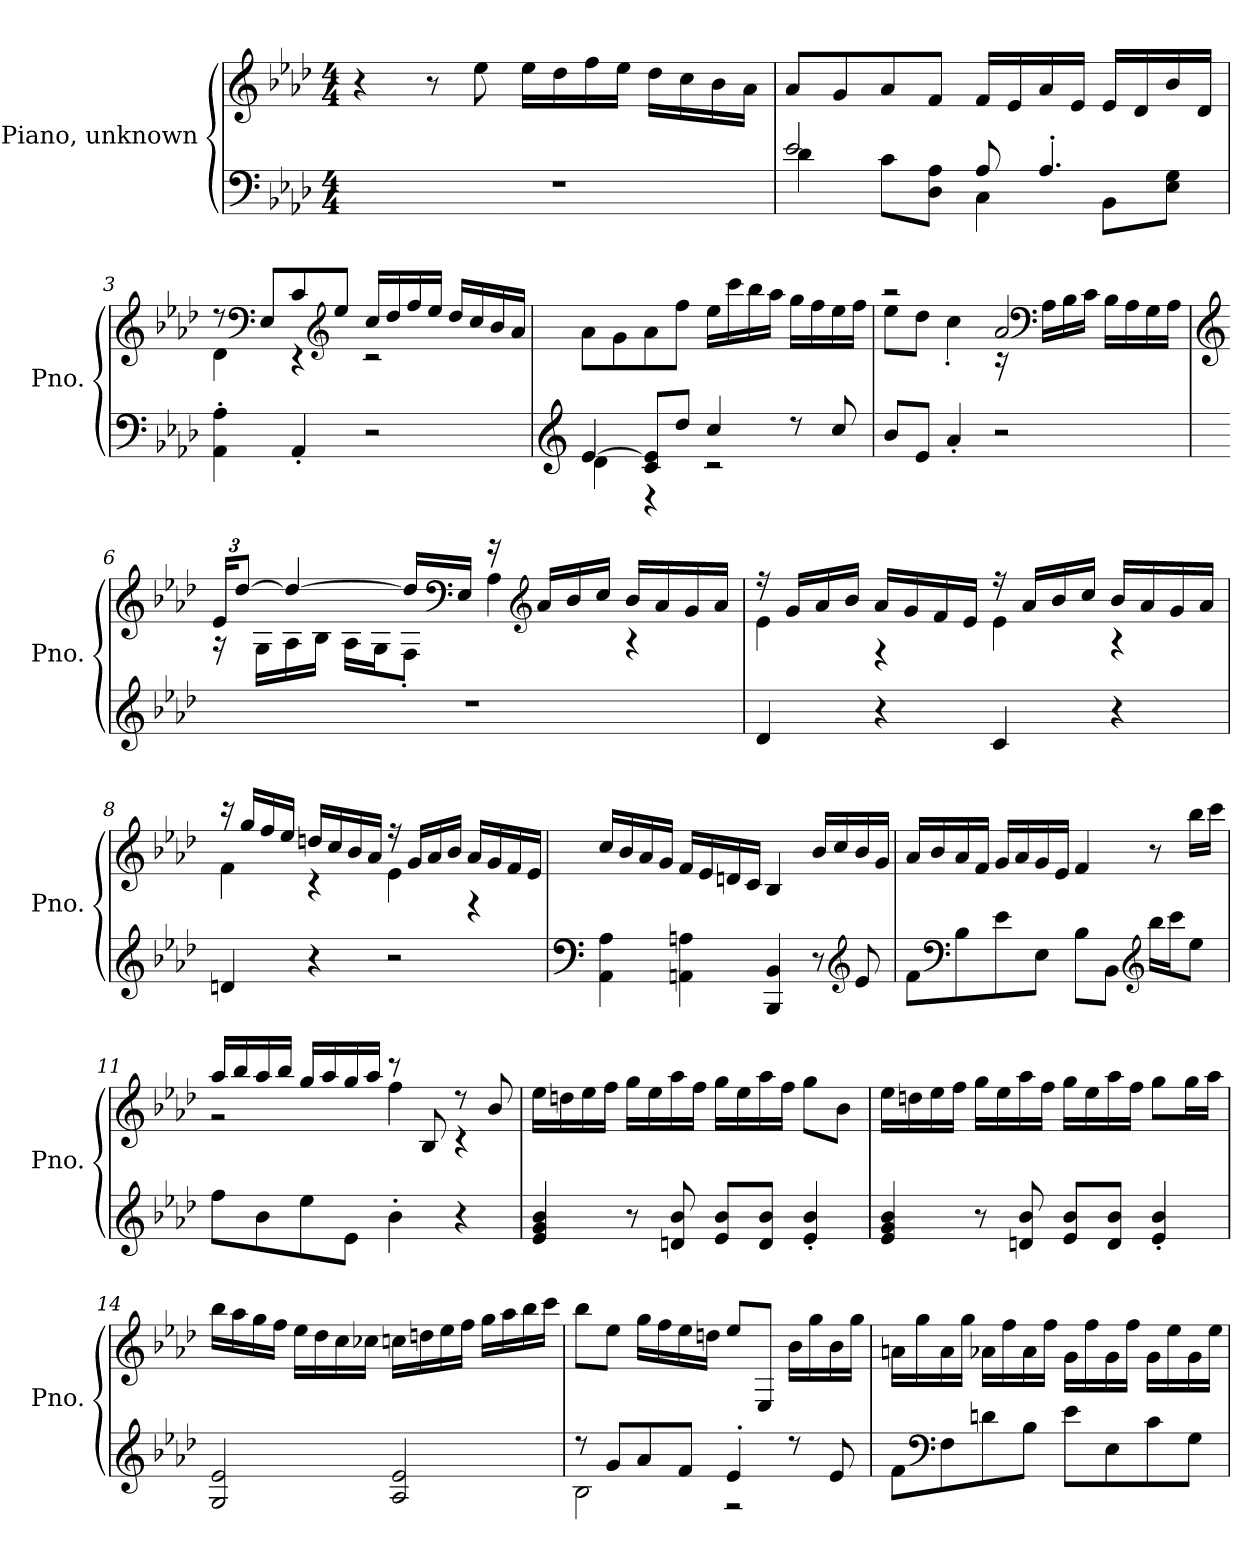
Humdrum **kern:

**kern	**kern
*part1	*part1
*staff2	*staff1
*I"Piano, unknown	*
*I'Pno.	*
*clefF4	*clefG2
*k[b-e-a-d-]	*k[b-e-a-d-]
*M4/4	*M4/4
*MM120	*MM120
=1	=1
1r	4r
.	8r
.	8ee-\
.	16ee-\LL
.	16dd-\
.	16ff\
.	16ee-\JJ
.	16dd-\LL
.	16cc\
.	16b-\
.	16a-\JJ
=2	=2
*^	*
2e-/	4d-\	8a-/L
.	.	8g/
.	8c\L	8a-/
.	8D-\ 8A-\J	8f/J
8A-/	4C\	16f/LL
.	.	16e-/
4.A-'/	.	16a-/
.	.	16e-/JJ
.	8BB-\L	16e-/LL
.	.	16d-/
.	8E-\ 8G\J	16b-/
.	.	16d-/JJ
*v	*v	*
=3	=3
*	*^
4AA-\' 4A-\'	8r	4d-\
*	*clefF4	*
.	8E-/L	.
4AA-'/	8c/	4r
*	*clefG2	*
.	8ee-/J	.
2r	16cc/LL	2r
.	16dd-/	.
.	16ff/	.
.	16ee-/JJ	.
.	16dd-/LL	.
.	16cc/	.
.	16b-/	.
.	16a-/JJ	.
*	*v	*v
!!LO:LB:g=z
=4	=4
*clefG2	*
*^	*
[4e-/	4d-\	8a-\L
.	.	8g\
8c/ 8e-/]L	4r	8a-\
8dd-/J	.	8ff\J
4cc/	2r	16ee-\LL
.	.	16ccc\
.	.	16bb-\
.	.	16aa-\JJ
8r	.	16gg\LL
.	.	16ff\
8cc/	.	16ee-\
.	.	16ff\JJ
*v	*v	*
=5	=5
*	*^
8b-/L	2r	8ee-\L
8e-/J	.	8dd-\J
4a-'/	.	4cc'\
2r	2a-/	16r
*	*clefF4	*
.	.	16A-\LL
.	.	16B-\
.	.	16c\JJ
.	.	16B-\LL
.	.	16A-\
.	.	16G\
.	.	16A-\JJ
!!LO:LB:g=z	!!
=6	=6	=6
*	*clefG2	*
*	*Xbrackettup	*
1r	24e-/KL	16r
.	[12dd-/J	.
.	.	16G\LL
.	4dd-/_	16A-\
.	.	16B-\JJ
.	.	16A-\LL
.	.	16G\J
.	16dd-/LL]	8F'\J
*	*clefF4	*
.	16E-/JJ	.
.	16r	4A-\
*	*clefG2	*
.	16a-/LL	.
.	16b-/	.
.	16cc/JJ	.
.	16b-/LL	4r
.	16a-/	.
.	16g/	.
.	16a-/JJ	.
=7	=7	=7
4d-/	16r	4e-\
.	16g/LL	.
.	16a-/	.
.	16b-/JJ	.
4r	16a-/LL	4r
.	16g/	.
.	16f/	.
.	16e-/JJ	.
4c/	16r	4e-\
.	16a-/LL	.
.	16b-/	.
.	16cc/JJ	.
4r	16b-/LL	4r
.	16a-/	.
.	16g/	.
.	16a-/JJ	.
!!LO:LB:g=z	!!
=8	=8	=8
4dn/	16r	4f\
.	16gg/LL	.
.	16ff/	.
.	16ee-/JJ	.
4r	16ddn/LL	4r
.	16cc/	.
.	16b-/	.
.	16a-/JJ	.
2r	16r	4e-\
.	16g/LL	.
.	16a-/	.
.	16b-/JJ	.
.	16a-/LL	4r
.	16g/	.
.	16f/	.
.	16e-/JJ	.
*	*v	*v
=9	=9
*clefF4	*
4AA-\ 4A-\	16cc/LL
.	16b-/
.	16a-/
.	16g/JJ
4AAn\ 4An\	16f/LL
.	16e-/
.	16dn/
.	16c/JJ
4BBB-/ 4BB-/	4B-/
8r	16b-/LL
.	16cc/
*clefG2	*
8e-/	16b-/
.	16g/JJ
!!LO:LB:g=z
=10	=10
8f\L	16a-/LL
.	16b-/
*clefF4	*
8B-\	16a-/
.	16f/JJ
8e-\	16g/LL
.	16a-/
8E-\J	16g/
.	16e-/JJ
8B-\L	4f/
8BB-\J	.
*clefG2	*
16bb-\LL	8r
16ccc\J	.
8ee-\J	16bb-\LL
.	16ccc\JJ
=11	=11
*	*^
8ff\L	16aa-/LL	2r
.	16bb-/	.
8b-\	16aa-/	.
.	16bb-/JJ	.
8ee-\	16gg/LL	.
.	16aa-/	.
8e-\J	16gg/	.
.	16aa-/JJ	.
4b-'\	8r	4ff\
.	8B-/	.
4r	8r	4r
.	8b-/	.
*	*v	*v
!!LO:LB:g=z
=12	=12
4e-/ 4g/ 4b-/	16ee-\LL
.	16ddn\
.	16ee-\
.	16ff\JJ
8r	16gg\LL
.	16ee-\
8dn/ 8b-/	16aa-\
.	16ff\JJ
8e-/ 8b-/L	16gg\LL
.	16ee-\
8d/ 8b-/J	16aa-\
.	16ff\JJ
4e-/' 4b-/'	8gg\L
.	8b-\J
=13	=13
4e-/ 4g/ 4b-/	16ee-\LL
.	16ddn\
.	16ee-\
.	16ff\JJ
8r	16gg\LL
.	16ee-\
8dn/ 8b-/	16aa-\
.	16ff\JJ
8e-/ 8b-/L	16gg\LL
.	16ee-\
8d/ 8b-/J	16aa-\
.	16ff\JJ
4e-/' 4b-/'	8gg\L
.	16gg\L
.	16aa-\JJ
!!LO:PB:g=z
=14	=14
2G/ 2e-/	16bb-\LL
.	16aa-\
.	16gg\
.	16ff\JJ
.	16ee-\LL
.	16dd-\
.	16cc\
.	16cc-X\JJ
2A-/ 2e-/	16ccn\LL
.	16ddn\
.	16ee-\
.	16ff\JJ
.	16gg\LL
.	16aa-\
.	16bb-\
.	16ccc\JJ
=15	=15
*^	*
8r	2B-\	8bb-\L
8g/L	.	8ee-\J
8a-/	.	16gg\LL
.	.	16ff\
8f/J	.	16ee-\
.	.	16ddn\JJ
4e-'/	2r	8ee-/L
.	.	8E-/J
8r	.	16b-\LL
.	.	16gg\
8e-/	.	16b-\
.	.	16gg\JJ
*v	*v	*
!!LO:LB:g=z
=16	=16
8f\L	16an\LL
.	16gg\
*clefF4	*
8F\	16a\
.	16gg\JJ
8dn\	16a-X\LL
.	16ff\
8B-\J	16a-\
.	16ff\JJ
8e-\L	16g\LL
.	16ff\
8E-\	16g\
.	16ff\JJ
8c\	16g\LL
.	16ee-\
8G\J	16g\
.	16ee-\JJ
=	=
*-	*-
